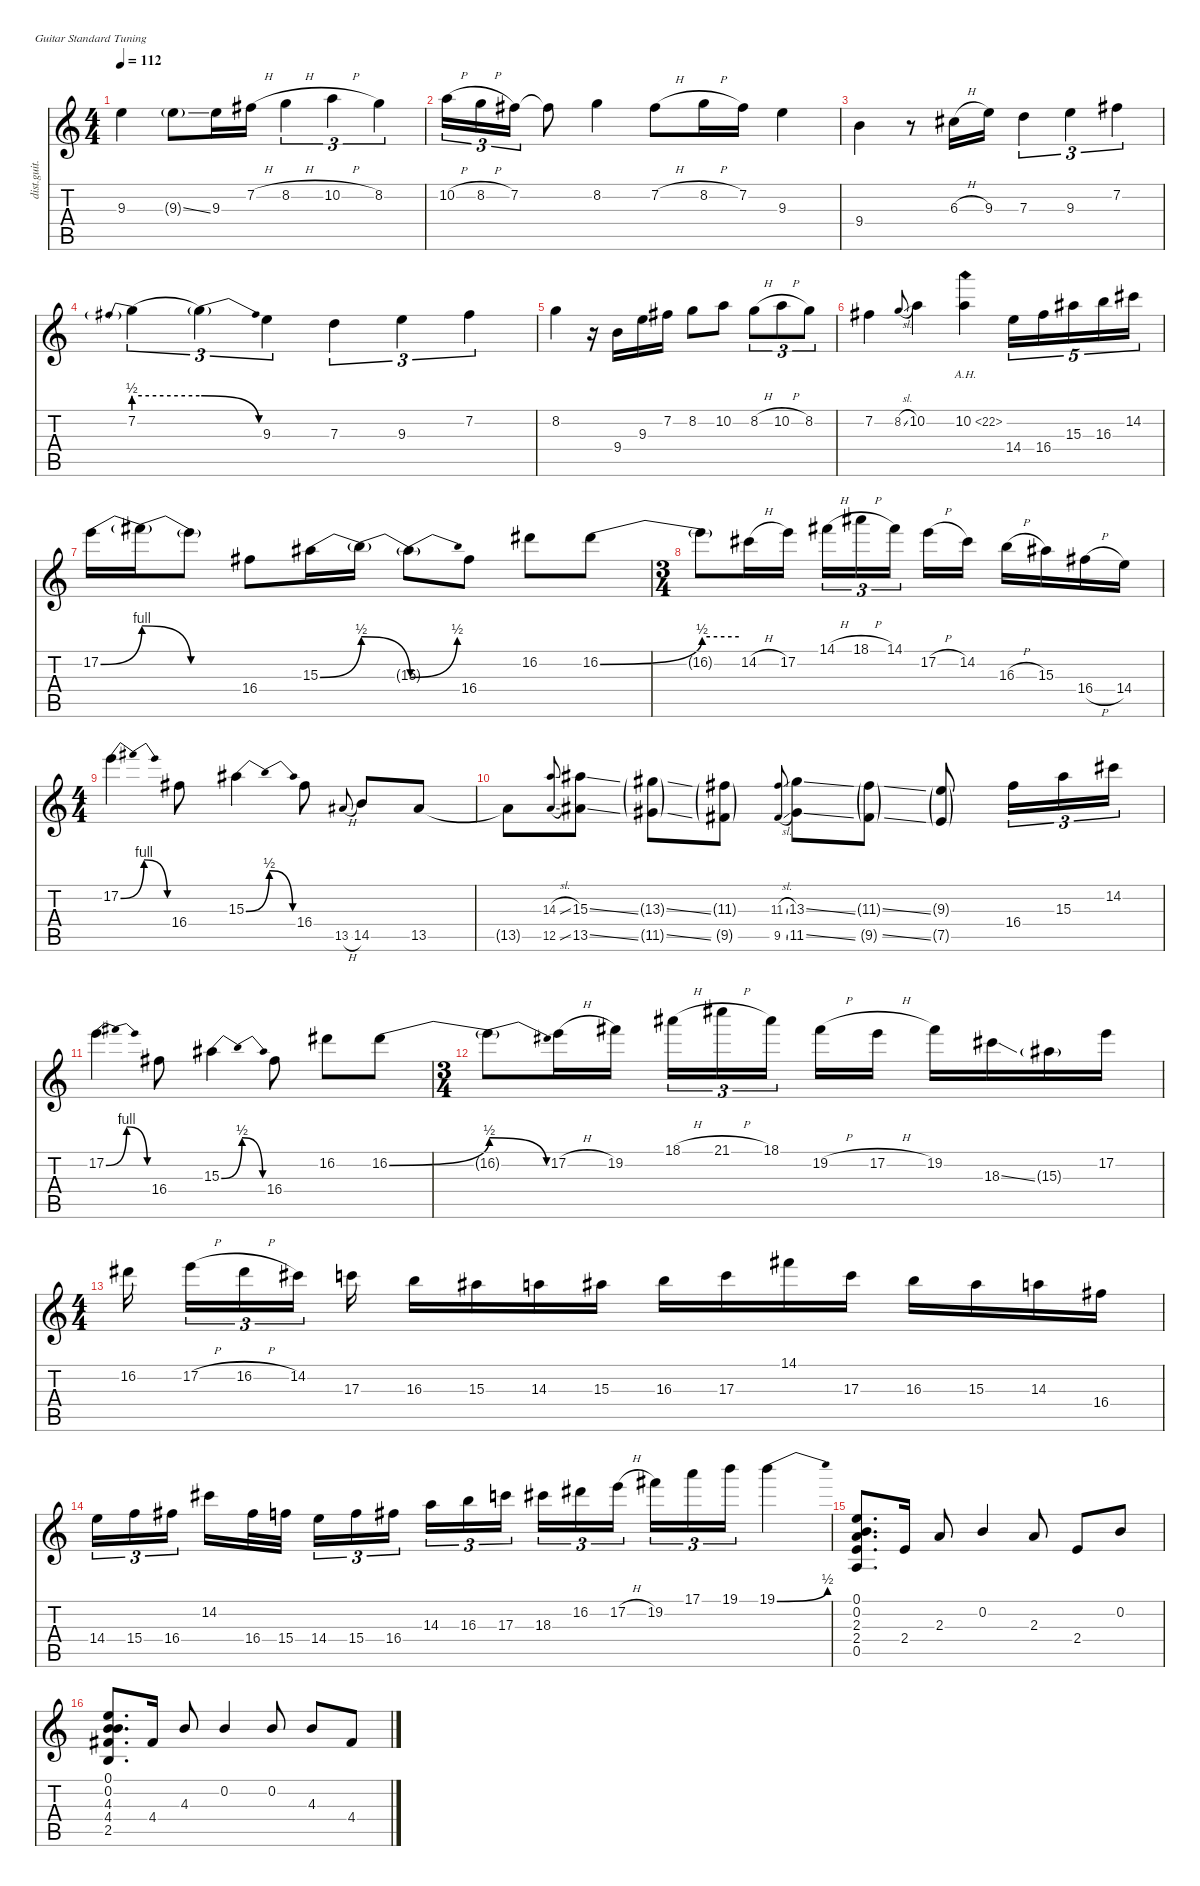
\defaultSystemsLayout 4
\hideDynamics
\bracketExtendMode nobrackets
\otherSystemsTrackNameOrientation horizontal
\track ("John Petrucci" "dist.guit.") {mute instrument distortionguitar}
\staff {score tabs}
\tuning (E4 B3 G3 D3 A2 E2)
\ts (4 4)
\tempo 112
\clef g2
\ks c
9.3.4{dy f beam Down} 9.3{ss g}.8{dy mf beam Down} 9.3.16{dy f beam Down} 7.2{h acc #}.16{beam Down} 8.2{h}.4{tu (3 2) beam Down} 10.2{h}.4{tu (3 2) beam Down} 8.2.4{tu (3 2) beam Down} |
10.2{h}.16{tu (3 2) beam Down} 8.2{h}.16{tu (3 2) beam Down} 7.2{acc #}.16{tu (3 2) beam Down} 7.2{t acc #}.8{beam Down} 8.2.4{beam Down} 7.2{h acc #}.8{beam Down} 8.2{h}.16{beam Down} 7.2{acc #}.16{beam Down} 9.3.4{beam Down} |
9.4.4{beam Down} r.8{beam Down} 6.3{h acc #}.16{beam Down} 9.3.16{beam Down} 7.3.4{tu (3 2) beam Down} 9.3.4{tu (3 2) beam Down} 7.2{acc #}.4{tu (3 2) beam Down} |
7.2{be (prebend 0 2 60 2)}.4{tu (3 2) beam Down} 7.2{be (release 0 2 60 0) t}.4{tu (3 2) beam Down} 9.3.4{tu (3 2) beam Down} 7.3.4{tu (3 2) beam Down} 9.3.4{tu (3 2) beam Down} 7.2{acc #}.4{tu (3 2) beam Down} |
8.2.4{beam Down} r.16{beam Down} 9.4.16{beam Down} 9.3.16{beam Down} 7.2{acc #}.16{beam Down} 8.2.8{beam Down} 10.2.8{beam Down} 8.2{h}.8{tu (3 2) beam Down} 10.2{h}.8{tu (3 2) beam Down} 8.2.8{tu (3 2) beam Down} |
7.2{acc #}.4{beam Down} 8.2{sl}.8{gr onbeat dy mf beam Up} 10.2.4{dy f beam Down} 10.2{ah 12}.4{beam Down} 14.4.16{tu (5 4) beam Down} 16.4{acc #}.16{tu (5 4) beam Down} 15.3{acc #}.16{tu (5 4) beam Down} 16.3.16{tu (5 4) beam Down} 14.2{acc #}.16{tu (5 4) beam Down} |
17.2{be (bend 0 0 60 4)}.16{beam Down} 17.2{be (release 0 4 60 0) t}.16{beam Down} 17.2{be (hold 0 0 60 0) t}.8{beam Down} 16.4{acc #}.8{beam Down} 15.3{be (bend 0 0 60 2) acc #}.16{beam Down} 15.3{be (release 0 2 60 0) t}.16{beam Down} 15.3{be (bend 0 0 60 2) t acc #}.8{beam Down} 16.4{acc #}.8{beam Down} 16.2{acc #}.8{beam Down} 16.2{be (bend 0 0 60 2) acc #}.8{beam Down} |
\ts (3 4)
\beaming (8 2 2 2)
16.2{be (hold 0 2 60 2) t}.8{beam Down} 14.2{h acc #}.16{beam Down} 17.2.16{beam Down} 14.1{h acc #}.16{tu (3 2) beam Down} 18.1{h acc #}.16{tu (3 2) beam Down} 14.1{acc #}.16{tu (3 2) beam Down} 17.2{h}.16{beam Down} 14.2{acc #}.16{beam Down} 16.3{h}.16{beam Down} 15.3{acc #}.16{beam Down} 16.4{h acc #}.16{beam Down} 14.4.16{beam Down} |
\ts (4 4)
\beaming (8 2 2 2 2)
17.2{be (bendrelease 0 0 15 4 30 4 45 0)}.4{beam Down} 16.4{acc #}.8{beam Down} 15.3{be (bendrelease 0 0 15 2 30 2 45 0) acc #}.4{beam Down} 16.4{acc #}.8{beam Down} 13.5{h acc #}.8{gr onbeat dy mf beam Up} 14.5.8{dy f beam Up} 13.5{acc #}.8{beam Up} |
13.5{t acc #}.8{beam Down} (14.3{sl} 12.5{sl}).8{gr onbeat dy mf beam Up} (15.3{ss acc #} 13.5{ss acc #}).8{dy f beam Down} (13.3{ss g acc #} 11.5{ss g acc #}).8{dy fff beam Down} (11.3{g acc #} 9.5{g acc #}).8{beam Down} (11.3{sl acc #} 9.5{sl acc #}).8{gr onbeat dy mf beam Up} (13.3{ss acc #} 11.5{ss acc #}).8{dy f beam Down} (11.3{ss g acc #} 9.5{ss g acc #}).8{dy fff beam Down} (9.3{g} 7.5{g}).8{beam Up} 16.4{acc #}.16{tu (3 2) dy f beam Down} 15.3{acc #}.16{tu (3 2) beam Down} 14.2{acc #}.16{tu (3 2) beam Down} |
17.2{be (bendrelease 0 0 15 4 30 4 45 0)}.4{beam Down} 16.4{acc #}.8{beam Down} 15.3{be (bendrelease 0 0 15 2 30 2 45 0) acc #}.4{beam Down} 16.4{acc #}.8{beam Down} 16.2{acc #}.8{beam Down} 16.2{be (bend 0 0 60 2) acc #}.8{beam Down} |
\ts (3 4)
\beaming (8 2 2 2)
16.2{be (release 0 2 60 0) t}.8{beam Down} 17.2{h}.16{beam Down} 19.2{acc #}.16{beam Down} 18.1{h acc #}.16{tu (3 2) beam Down} 21.1{h acc #}.16{tu (3 2) beam Down} 18.1{acc #}.16{tu (3 2) beam Down} 19.2{h acc #}.16{beam Down} 17.2{h}.16{beam Down} 19.2{acc #}.16{beam Down} 18.3{ss acc #}.16{beam Down} 15.3{g acc #}.16{dy mf beam Down} 17.2.16{dy f beam Down} |
\ts (4 4)
\beaming (8 2 2 2 2)
16.2{acc #}.16{beam Down} 17.2{h}.16{tu (3 2) beam Down} 16.2{h acc #}.16{tu (3 2) beam Down} 14.2{acc #}.16{tu (3 2) beam Down} 17.3.16{beam Down} 16.3.16{beam Down} 15.3{acc #}.16{beam Down} 14.3.16{beam Down} 15.3{acc #}.16{beam Down} 16.3.16{beam Down} 17.3.16{beam Down} 14.1{acc #}.16{beam Down} 17.3.16{beam Down} 16.3.16{beam Down} 15.3{acc #}.16{beam Down} 14.3.16{beam Down} 16.4{acc #}.16{beam Down} |
14.4.16{tu (3 2) beam Down} 15.4.16{tu (3 2) beam Down} 16.4{acc #}.16{tu (3 2) beam Down} 14.2{acc #}.16{beam Down} 16.4{acc #}.32{beam Down} 15.4.32{beam Down} 14.4.16{tu (3 2) beam Down} 15.4.16{tu (3 2) beam Down} 16.4{acc #}.16{tu (3 2) beam Down} 14.3.16{tu (3 2) beam Down} 16.3.16{tu (3 2) beam Down} 17.3.16{tu (3 2) beam Down} 18.3{acc #}.16{tu (3 2) beam Down} 16.2{acc #}.16{tu (3 2) beam Down} 17.2{h}.16{tu (3 2) beam Down} 19.2{acc #}.16{tu (3 2) beam Down} 17.1.16{tu (3 2) beam Down} 19.1.16{tu (3 2) beam Down} 19.1{be (bend 0 0 30 2)}.4{beam Down} |
(0.1 0.2 2.3 2.4 0.5).8{d beam Up} 2.4.16{beam Up} 2.3.8{beam Up} 0.2.4{beam Up} 2.3.8{beam Up} 2.4.8{beam Up} 0.2.8{beam Up} |
(0.1 0.2 4.3 4.4{acc #} 2.5).8{d beam Up} 4.4{acc #}.16{beam Up} 4.3.8{beam Up} 0.2.4{beam Up} 0.2.8{beam Up} 4.3.8{beam Up} 4.4{acc #}.8{beam Up}
